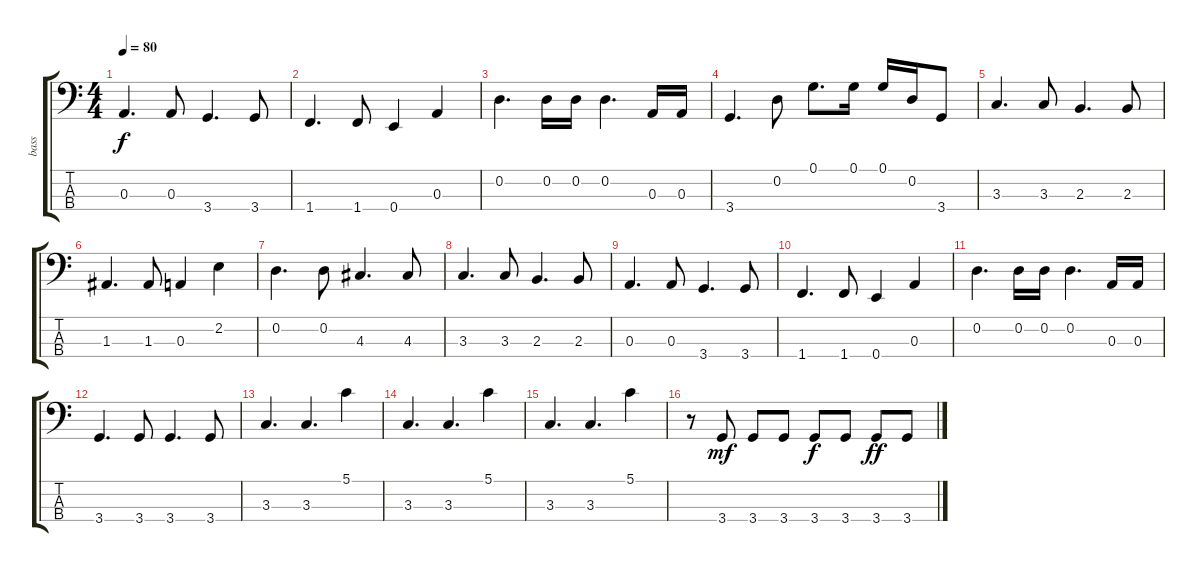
\track ("bass" "bass") {instrument fretlessbass}
\staff {score tabs}
\tuning (G2 D2 A1 E1) {hide}
\ts (4 4)
\tempo 80
\clef f4
\ks c
0.3.4{d dy f} 0.3.8 3.4.4{d} 3.4.8 |
1.4.4{d} 1.4.8 0.4.4 0.3.4 |
0.2.4{d} 0.2.16 0.2.16 0.2.4{d} 0.3.16 0.3.16 |
3.4.4{d} 0.2.8 0.1.8{d} 0.1.16 0.1.16 0.2.16 3.4.8 |
3.3.4{d} 3.3.8 2.3.4{d} 2.3.8 |
1.3.4{d} 1.3.8 0.3.4 2.2.4 |
0.2.4{d} 0.2.8 4.3.4{d} 4.3.8 |
3.3.4{d} 3.3.8 2.3.4{d} 2.3.8 |
0.3.4{d} 0.3.8 3.4.4{d} 3.4.8 |
1.4.4{d} 1.4.8 0.4.4 0.3.4 |
0.2.4{d} 0.2.16 0.2.16 0.2.4{d} 0.3.16 0.3.16 |
3.4.4{d} 3.4.8 3.4.4{d} 3.4.8 |
3.3.4{d} 3.3.4{d} 5.1.4 |
3.3.4{d} 3.3.4{d} 5.1.4 |
3.3.4{d} 3.3.4{d} 5.1.4 |
r.8 3.4.8{dy mf} 3.4.8 3.4.8 3.4.8{dy f} 3.4.8 3.4.8{dy ff} 3.4.8
